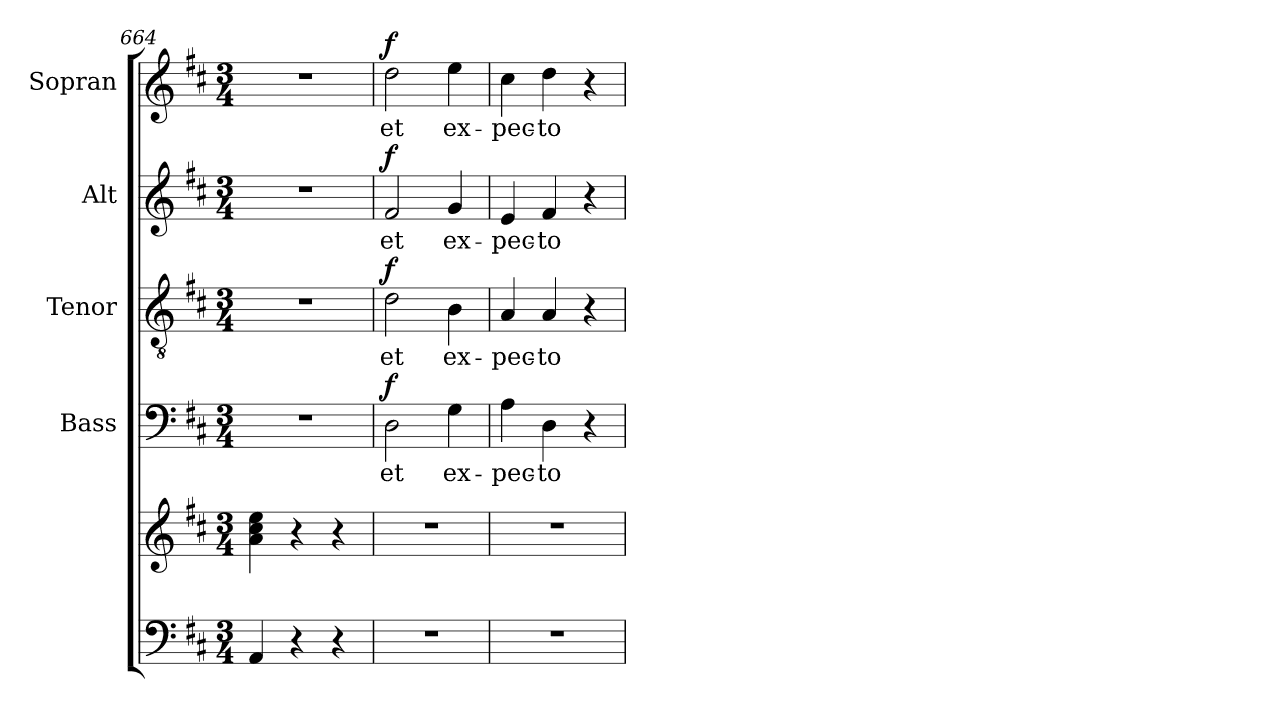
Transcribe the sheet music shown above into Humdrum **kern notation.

**kern	**kern	**kern	**text	**dynam	**kern	**text	**dynam	**kern	**text	**dynam	**kern	**text	**dynam
*part5	*part5	*part4	*part4	*part4	*part3	*part3	*part3	*part2	*part2	*part2	*part1	*part1	*part1
*staff6	*staff5	*staff4	*staff4	*staff4	*staff3	*staff3	*staff3	*staff2	*staff2	*staff2	*staff1	*staff1	*staff1
*	*	*I"Bass	*	*	*I"Tenor	*	*	*I"Alt	*	*	*I"Sopran	*	*
*	*	*I'B.	*	*	*I'T.	*	*	*I'A.	*	*	*I'S.	*	*
*clefF4	*clefG2	*clefF4	*	*	*clefGv2	*	*	*clefG2	*	*	*clefG2	*	*
*k[f#c#]	*k[f#c#]	*k[f#c#]	*	*	*k[f#c#]	*	*	*k[f#c#]	*	*	*k[f#c#]	*	*
*D:	*D:	*D:	*	*	*D:	*	*	*D:	*	*	*D:	*	*
*M3/4	*M3/4	*M3/4	*	*	*M3/4	*	*	*M3/4	*	*	*M3/4	*	*
=664	=664	=664	=664	=664	=664	=664	=664	=664	=664	=664	=664	=664	=664
4AA/	4a\ 4cc#\ 4ee\	2.r	.	.	2.r	.	.	2.r	.	.	2.r	.	.
4r	4r	.	.	.	.	.	.	.	.	.	.	.	.
4r	4r	.	.	.	.	.	.	.	.	.	.	.	.
=665	=665	=665	=665	=665	=665	=665	=665	=665	=665	=665	=665	=665	=665
!	!	!	!LO:LY:b	!LO:DY:a	!	!LO:LY:b	!LO:DY:a	!	!LO:LY:b	!LO:DY:a	!	!LO:LY:b	!LO:DY:a
2.r	2.r	2D\	et	f	2d\	et	f	2f#/	et	f	2dd\	et	f
!	!	!	!LO:LY:b	!	!	!LO:LY:b	!	!	!LO:LY:b	!	!	!LO:LY:b	!
.	.	4G\	ex-	.	4B\	ex-	.	4g/	ex-	.	4ee\	ex-	.
=666	=666	=666	=666	=666	=666	=666	=666	=666	=666	=666	=666	=666	=666
!	!	!	!LO:LY:b	!	!	!LO:LY:b	!	!	!LO:LY:b	!	!	!LO:LY:b	!
2.r	2.r	4A\	-pec-	.	4A/	-pec-	.	4e/	-pec-	.	4cc#\	-pec-	.
!	!	!	!LO:LY:b	!	!	!LO:LY:b	!	!	!LO:LY:b	!	!	!LO:LY:b	!
.	.	4D\	-to	.	4A/	-to	.	4f#/	-to	.	4dd\	-to	.
.	.	4r	.	.	4r	.	.	4r	.	.	4r	.	.
=	=	=	=	=	=	=	=	=	=	=	=	=	=
*-	*-	*-	*-	*-	*-	*-	*-	*-	*-	*-	*-	*-	*-
